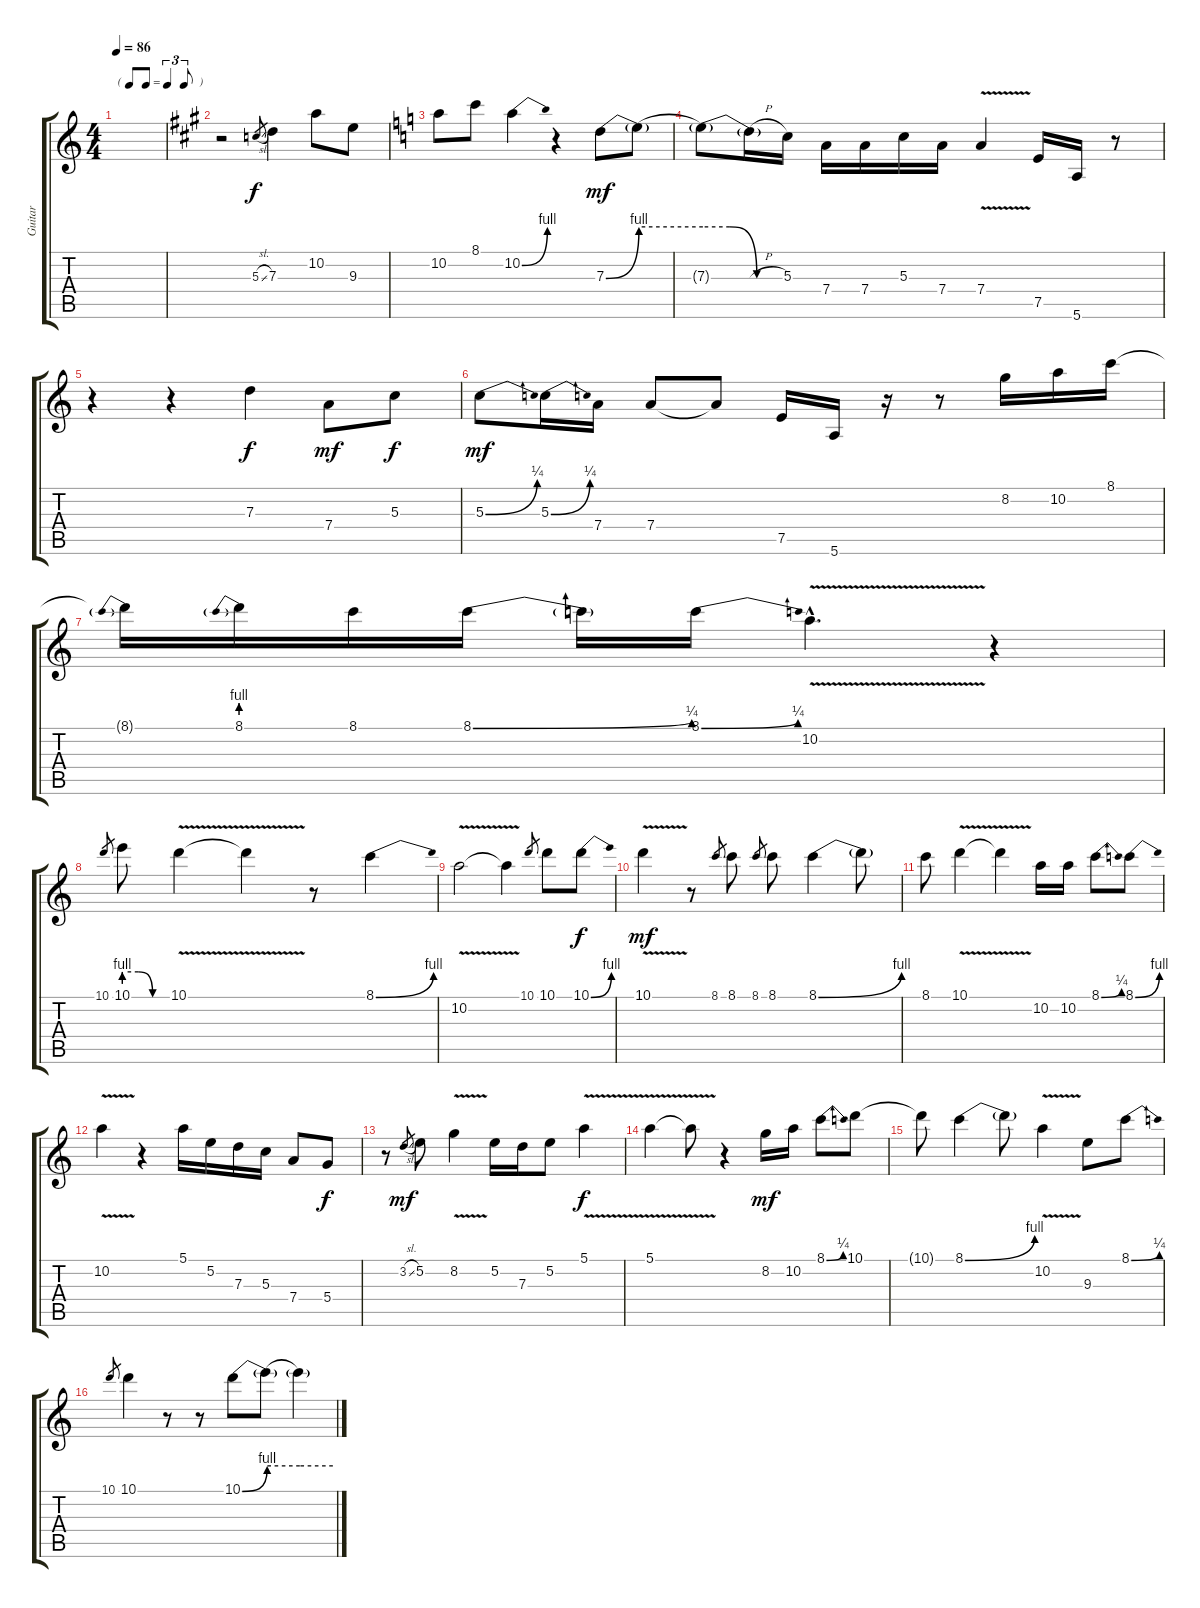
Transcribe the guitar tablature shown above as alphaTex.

\track ("Guitar" "Guitar") {instrument overdrivenguitar}
\staff {score tabs}
\tuning (E4 B3 G3 D3 A2 E2) {hide}
\ts (4 4)
\tf triplet8th
\tempo 86
\clef g2
\ks c
|
\ks a
r.2 5.3{sl}.8{gr} 7.3.4 10.2.8 9.3.8 |
\ks c
10.2.8 8.1.8 10.2{be (bend 0 0 60 4)}.4{dy f} r.4 7.3{be (bend 0 0 60 4)}.8{dy mf} 7.3{be (hold 0 4 60 4) t}.8 |
7.3{be (custom 0 4 20 4 40 0 60 0) t}.8 7.3{h t}.16 5.3.16 7.4.16 7.4.16 5.3.16 7.4.16 7.4{v}.4 7.5.16 5.6.16 r.8 |
r.4 r.4 7.3.4{dy f} 7.4.8{dy mf} 5.3.8{dy f} |
5.3{be (bend 0 0 60 1)}.8{dy mf} 5.3{be (bend 0 0 60 1)}.16 7.4.16 7.4.8 7.4{t}.8 7.5.16 5.6.16 r.16 r.8 8.2.16 10.2.16 8.1.16 |
8.1{be (prebend 0 4 60 4) t}.16 8.1{be (prebend 0 4 60 4)}.16 8.1.16 8.1{be (bend 0 0 60 1)}.16 8.1{t}.16 8.1{be (bend 0 0 60 1)}.16 10.2{v hac}.4{d} r.4 |
10.1.8{gr} 10.1{be (custom 0 4 20 4 40 0 60 0)}.8 10.1{v}.4 10.1{v t}.4 r.8 8.1{be (bend 0 0 60 4)}.4 |
10.2{v}.2 10.2{v t}.4 10.1.8{gr} 10.1.8 10.1{be (bend 0 0 60 4)}.8{dy f} |
10.1{v}.4{dy mf} r.8 8.1.8{gr} 8.1.8 8.1.8{gr} 8.1.8 8.1{be (bend 0 0 60 4)}.4 8.1{t}.8 |
8.1.8 10.1{v}.4 10.1{v t}.4 10.2.16 10.2.16 8.1{be (bend 0 0 60 1)}.8 8.1{be (bend 0 0 60 4)}.8 |
10.2{v}.4 r.4 5.1.16 5.2.16 7.3.16 5.3.16 7.4.8 5.4.8{dy f} |
r.8 3.2{sl}.8{gr dy mf} 5.2.8 8.2{v}.4 5.2.16 7.3.16 5.2.8 5.1{v}.4{dy f} |
5.1{v}.4 5.1{t}.8 r.4 8.2.16{dy mf} 10.2.16 8.1{be (bend 0 0 60 1)}.8 10.1.8 |
10.1{t}.8 8.1{be (bend 0 0 60 4)}.4 8.1{t}.8 10.2{v}.4 9.3.8 8.1{be (bend 0 0 60 1)}.8 |
10.1.8{gr} 10.1.4 r.8 r.8 10.1{be (bend 0 0 60 4)}.8 10.1{be (hold 0 4 60 4) t}.8 10.1{be (hold 0 4 60 4) t}.4
